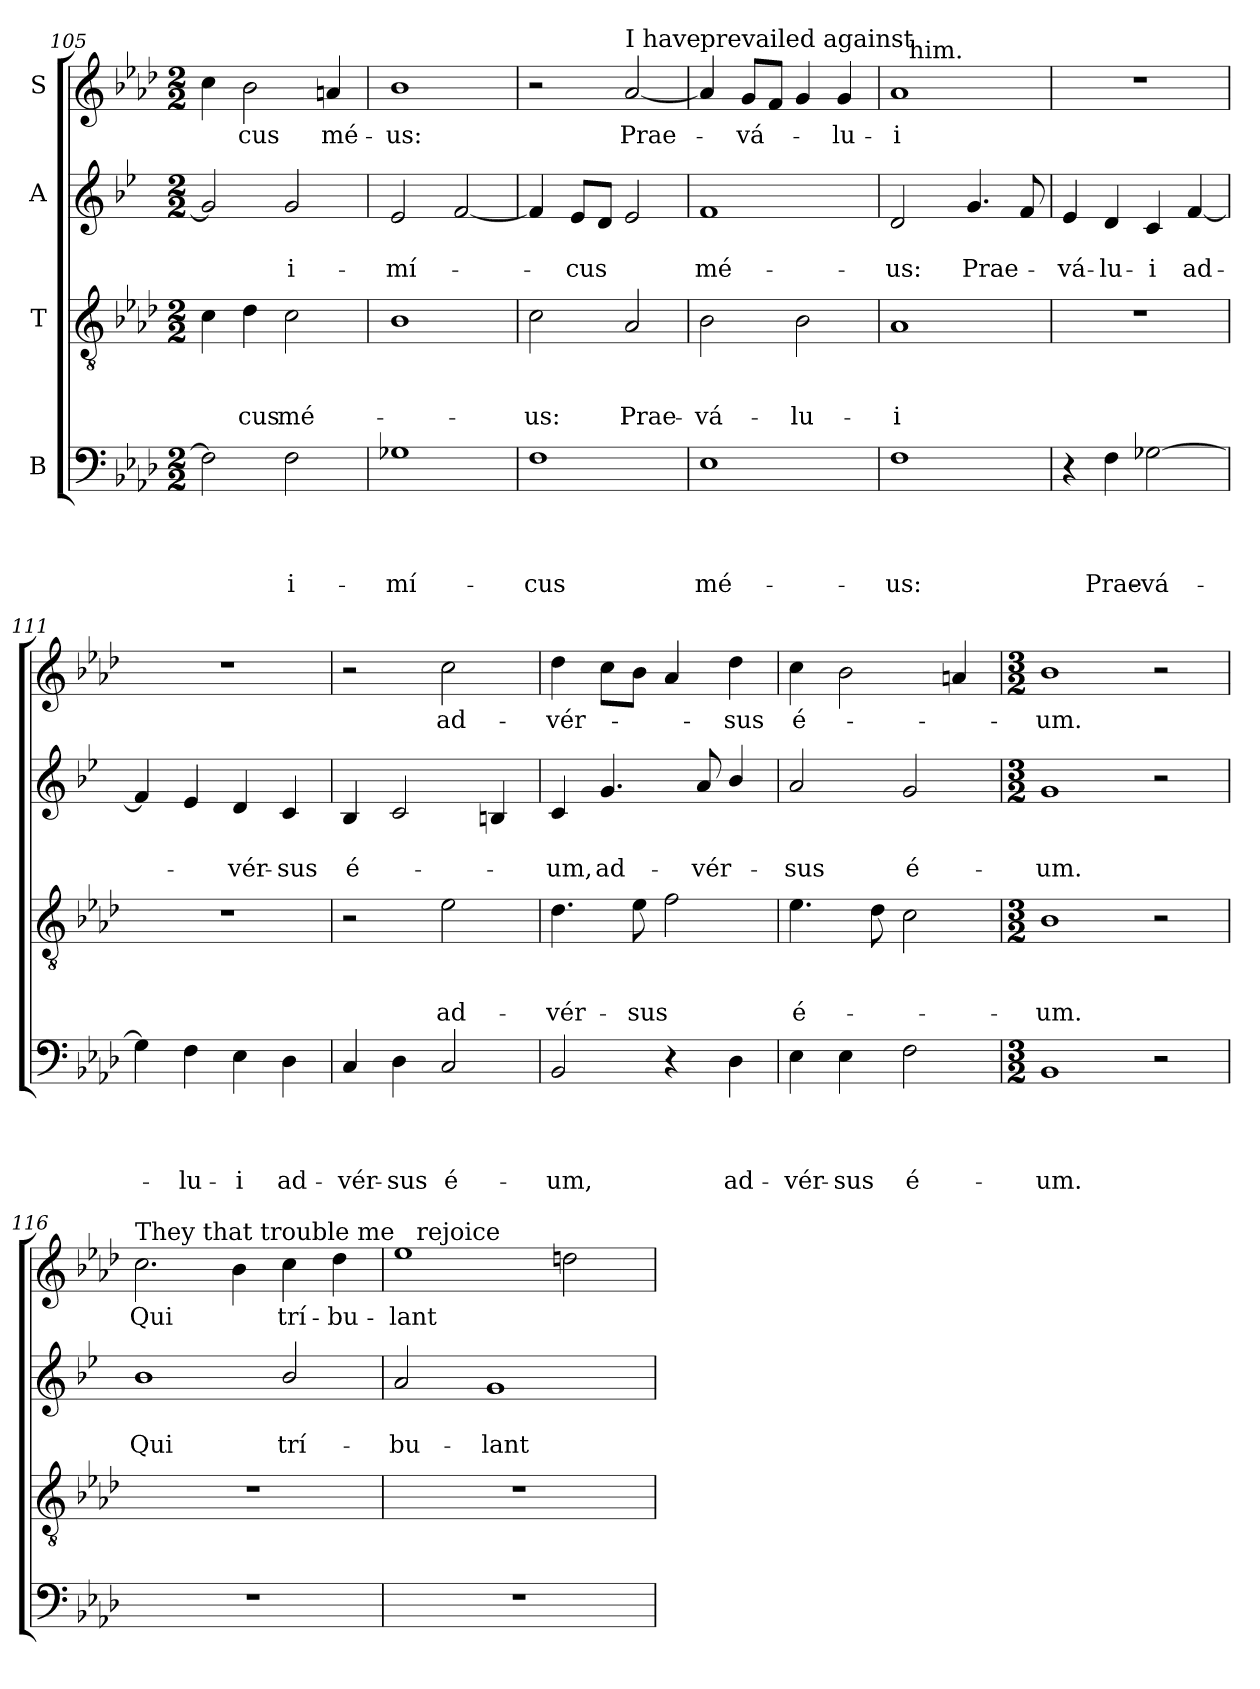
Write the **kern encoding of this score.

**kern	**text	**text	**text	**text	**kern	**text	**text	**text	**kern	**text	**text	**kern	**text
*part4	*part4	*part4	*part4	*part4	*part3	*part3	*part3	*part3	*part2	*part2	*part2	*part1	*part1
*staff4	*staff4	*staff4	*staff4	*staff4	*staff3	*staff3	*staff3	*staff3	*staff2	*staff2	*staff2	*staff1	*staff1
*I"B	*	*	*	*	*I"T	*	*	*	*I"A	*	*	*I"S	*
*clefF4	*	*	*	*	*clefGv2	*	*	*	*clefG2	*	*	*clefG2	*
*	*	*	*	*	*	*	*	*	*ITrd1c2	*	*	*	*
*k[b-e-a-d-]	*	*	*	*	*k[b-e-a-d-]	*	*	*	*k[b-e-a-d-]	*	*	*k[b-e-a-d-]	*
*A-:	*	*	*	*	*A-:	*	*	*	*A-:	*	*	*A-:	*
*M2/2	*	*	*	*	*M2/2	*	*	*	*M2/2	*	*	*M2/2	*
=105	=105	=105	=105	=105	=105	=105	=105	=105	=105	=105	=105	=105	=105
2F\]	.	.	.	.	4c\	.	.	.	2f/]	.	.	4cc\	.
!	!	!	!	!	!	!	!	!LO:LY:b	!	!	!	!	!LO:LY:b
.	.	.	.	.	4d-\	.	.	-cus	.	.	.	2b-\	-cus
!	!	!	!	!LO:LY:b	!	!	!	!LO:LY:b	!	!	!LO:LY:b	!	!
2F\	.	.	.	-i-	2c\	.	.	mé-	2f/	.	-i-	.	.
!	!	!	!	!	!	!	!	!	!	!	!	!	!LO:LY:b
.	.	.	.	.	.	.	.	.	.	.	.	4a/	mé-
=106	=106	=106	=106	=106	=106	=106	=106	=106	=106	=106	=106	=106	=106
!	!	!	!	!LO:LY:b	!	!	!	!	!	!	!LO:LY:b	!	!LO:LY:b
1G-	.	.	.	-mí-	1B-	.	.	.	2d-/	.	-mí-	1b-	-us:
.	.	.	.	.	.	.	.	.	[2e-/	.	.	.	.
=107	=107	=107	=107	=107	=107	=107	=107	=107	=107	=107	=107	=107	=107
!	!	!	!	!LO:LY:b	!	!	!	!LO:LY:b	!	!	!	!	!
1F	.	.	.	-cus	2c\	.	.	-us:	4e-/]	.	.	2r	.
!	!	!	!	!	!	!	!	!	!	!	!LO:LY:b	!	!
.	.	.	.	.	.	.	.	.	8d-/L	.	-cus	.	.
.	.	.	.	.	.	.	.	.	8c/J	.	.	.	.
!	!	!	!	!	!	!	!	!	!	!	!	!LO:TX:a:t=I have	!
!	!	!	!	!	!	!	!	!LO:LY:b	!	!	!	!	!LO:LY:b
.	.	.	.	.	2A-/	.	.	Prae-	2d-/	.	.	[2a-/	Prae-
!!LO:LB:g=z
=108	=108	=108	=108	=108	=108	=108	=108	=108	=108	=108	=108	=108	=108
!	!	!	!	!	!	!	!	!	!	!	!	!LO:TX:a:t=prevailed against	!
!	!	!	!	!LO:LY:b	!	!	!	!LO:LY:b	!	!	!LO:LY:b	!	!
1E-	.	.	.	mé-	2B-\	.	.	-vá-	1e-	.	mé-	4a-/]	.
!	!	!	!	!	!	!	!	!	!	!	!	!	!LO:LY:b
.	.	.	.	.	.	.	.	.	.	.	.	8g/L	-vá-
.	.	.	.	.	.	.	.	.	.	.	.	8f/J	.
!	!	!	!	!	!	!	!	!LO:LY:b	!	!	!	!	!
.	.	.	.	.	2B-\	.	.	-lu-	.	.	.	4g/	.
!	!	!	!	!	!	!	!	!	!	!	!	!	!LO:LY:b
.	.	.	.	.	.	.	.	.	.	.	.	4g/	-lu-
=109	=109	=109	=109	=109	=109	=109	=109	=109	=109	=109	=109	=109	=109
!	!	!	!	!LO:LY:b	!	!	!	!LO:LY:b	!	!	!LO:LY:b	!	!LO:LY:b
*	*	*	*	*	*	*	*	*	*	*	*	*^	*
1F	.	.	.	-us:	1A-	.	.	-i	2c/	.	-us:	1a-	16ryy	-i
!	!	!	!	!	!	!	!	!	!	!	!	!	!LO:TX:a:t=him.	!
.	.	.	.	.	.	.	.	.	.	.	.	.	2...ryy	.
!	!	!	!	!	!	!	!	!	!	!	!LO:LY:b	!	!	!
.	.	.	.	.	.	.	.	.	4.f/	.	Prae-	.	.	.
.	.	.	.	.	.	.	.	.	8e-/	.	.	.	.	.
=110	=110	=110	=110	=110	=110	=110	=110	=110	=110	=110	=110	=110	=110	=110
!	!	!	!	!	!	!	!	!	!	!	!LO:LY:b	!	!	!
*	*	*	*	*	*	*	*	*	*	*	*	*v	*v	*
4r	.	.	.	.	1r	.	.	.	4d-/	.	-vá-	1r	.
!	!	!	!	!LO:LY:b	!	!	!	!	!	!	!LO:LY:b	!	!
4F\	.	.	.	Prae-	.	.	.	.	4c/	.	-lu-	.	.
!	!	!	!	!LO:LY:b	!	!	!	!	!	!	!LO:LY:b	!	!
[2G-\	.	.	.	-vá-	.	.	.	.	4B-/	.	-i	.	.
!	!	!	!	!	!	!	!	!	!	!	!LO:LY:b	!	!
.	.	.	.	.	.	.	.	.	[4e-/	.	ad-	.	.
=111	=111	=111	=111	=111	=111	=111	=111	=111	=111	=111	=111	=111	=111
4G-\]	.	.	.	.	1r	.	.	.	4e-/]	.	.	1r	.
!	!	!	!	!LO:LY:b	!	!	!	!	!	!	!	!	!
4F\	.	.	.	-lu-	.	.	.	.	4d-/	.	.	.	.
!	!	!	!	!LO:LY:b	!	!	!	!	!	!	!LO:LY:b	!	!
4E-\	.	.	.	-i	.	.	.	.	4c/	.	-vér-	.	.
!	!	!	!	!LO:LY:b	!	!	!	!	!	!	!LO:LY:b	!	!
4D-\	.	.	.	ad-	.	.	.	.	4B-/	.	-sus	.	.
=112	=112	=112	=112	=112	=112	=112	=112	=112	=112	=112	=112	=112	=112
!	!	!	!	!LO:LY:b	!	!	!	!	!	!	!LO:LY:b	!	!
4C/	.	.	.	-vér-	2r	.	.	.	4A-/	.	é-	2r	.
!	!	!	!	!LO:LY:b	!	!	!	!	!	!	!	!	!
4D-\	.	.	.	-sus	.	.	.	.	2B-/	.	.	.	.
!	!	!	!	!LO:LY:b	!	!	!	!LO:LY:b	!	!	!	!	!LO:LY:b
2C/	.	.	.	é-	2e-\	.	.	ad-	.	.	.	2cc\	ad-
.	.	.	.	.	.	.	.	.	4A/	.	.	.	.
=113	=113	=113	=113	=113	=113	=113	=113	=113	=113	=113	=113	=113	=113
!	!	!	!	!LO:LY:b	!	!	!	!LO:LY:b	!	!	!LO:LY:b	!	!LO:LY:b
2BB-/	.	.	.	-um,	4.d-\	.	.	-vér-	4B-/	.	-um,	4dd-\	-vér-
!	!	!	!	!	!	!	!	!	!	!	!LO:LY:b	!	!
.	.	.	.	.	.	.	.	.	4.f/	.	ad-	8cc\L	.
!	!	!	!	!	!	!	!	!LO:LY:b	!	!	!	!	!
.	.	.	.	.	8e-\	.	.	-sus	.	.	.	8b-\J	.
4r	.	.	.	.	2f\	.	.	.	.	.	.	4a-/	.
!	!	!	!	!	!	!	!	!	!	!	!LO:LY:b	!	!
.	.	.	.	.	.	.	.	.	8g/	.	-vér-	.	.
!	!	!	!	!LO:LY:b	!	!	!	!	!	!	!	!	!LO:LY:b
4D-\	.	.	.	ad-	.	.	.	.	4a-/	.	.	4dd-\	-sus
!!LO:PB:g=z
=114	=114	=114	=114	=114	=114	=114	=114	=114	=114	=114	=114	=114	=114
!	!	!	!	!LO:LY:b	!	!	!	!LO:LY:b	!	!	!LO:LY:b	!	!LO:LY:b
4E-\	.	.	.	-vér-	4.e-\	.	.	é-	2g/	.	-sus	4cc\	é-
!	!	!	!	!LO:LY:b	!	!	!	!	!	!	!	!	!
4E-\	.	.	.	-sus	.	.	.	.	.	.	.	2b-\	.
.	.	.	.	.	8d-\	.	.	.	.	.	.	.	.
!	!	!	!	!LO:LY:b	!	!	!	!	!	!	!LO:LY:b	!	!
2F\	.	.	.	é-	2c\	.	.	.	2f/	.	é-	.	.
.	.	.	.	.	.	.	.	.	.	.	.	4a/	.
=115	=115	=115	=115	=115	=115	=115	=115	=115	=115	=115	=115	=115	=115
*M3/2	*	*	*	*	*M3/2	*	*	*	*M3/2	*	*	*M3/2	*
!	!	!	!	!LO:LY:b	!	!	!	!LO:LY:b	!	!	!LO:LY:b	!	!LO:LY:b
1BB-	.	.	.	-um.	1B-	.	.	-um.	1f	.	-um.	1b-	-um.
2r	.	.	.	.	2r	.	.	.	2r	.	.	2r	.
=116	=116	=116	=116	=116	=116	=116	=116	=116	=116	=116	=116	=116	=116
!	!	!	!	!	!	!	!	!	!	!	!	!LO:TX:a:t=They that trouble me	!
!	!	!	!	!	!	!	!	!	!	!	!LO:LY:b	!	!LO:LY:b
1.r	.	.	.	.	1.r	.	.	.	1a-	.	Qui	2.cc\	Qui
.	.	.	.	.	.	.	.	.	.	.	.	4b-\	.
!	!	!	!	!	!	!	!	!	!	!	!LO:LY:b	!	!LO:LY:b
.	.	.	.	.	.	.	.	.	2a-/	.	trí-	4cc\	trí-
!	!	!	!	!	!	!	!	!	!	!	!	!	!LO:LY:b
.	.	.	.	.	.	.	.	.	.	.	.	4dd-\	-bu-
=117	=117	=117	=117	=117	=117	=117	=117	=117	=117	=117	=117	=117	=117
!	!	!	!	!	!	!	!	!	!	!	!LO:LY:b	!	!LO:LY:b
*	*	*	*	*	*	*	*	*	*	*	*	*^	*
1.r	.	.	.	.	1.r	.	.	.	2g/	.	-bu-	1ee-	16ryy	-lant
!	!	!	!	!	!	!	!	!	!	!	!	!	!LO:TX:a:t=rejoice	!
.	.	.	.	.	.	.	.	.	.	.	.	.	1ryy	.
!	!	!	!	!	!	!	!	!	!	!	!LO:LY:b	!	!	!
.	.	.	.	.	.	.	.	.	1f	.	-lant	.	.	.
.	.	.	.	.	.	.	.	.	.	.	.	2dd\	.	.
.	.	.	.	.	.	.	.	.	.	.	.	.	4..ryy	.
*	*	*	*	*	*	*	*	*	*	*	*	*v	*v	*
=	=	=	=	=	=	=	=	=	=	=	=	=	=
*-	*-	*-	*-	*-	*-	*-	*-	*-	*-	*-	*-	*-	*-
